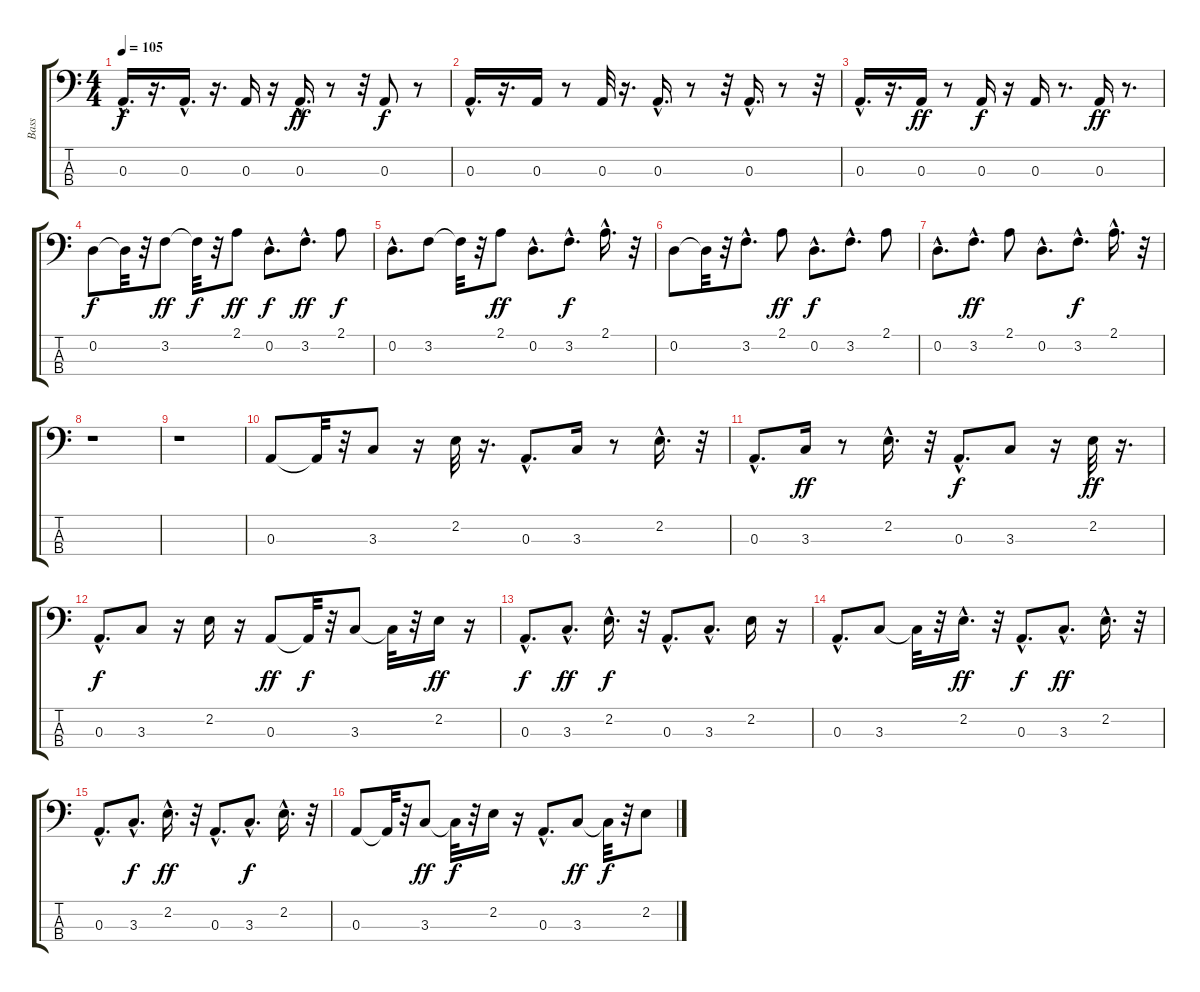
\track ("Bass" "Bass") {instrument electricbassfinger}
\staff {score tabs}
\tuning (G2 D2 A1 E1) {hide}
\ts (4 4)
\tempo 105
\clef f4
\ks c
0.3{hac}.16{d dy f} r.16{d} 0.3{hac}.16{d} r.16{d} 0.3.16 r.16 0.3{hac}.16{d dy ff} r.8 r.32 0.3.8{dy f} r.8 |
0.3{hac}.16{d} r.16{d} 0.3.16 r.8 0.3.32 r.16{d} 0.3{hac}.16{d} r.8 r.32 0.3{hac}.16{d} r.8 r.32 |
0.3{hac}.16{d} r.16{d} 0.3.16{dy ff} r.8 0.3.16{dy f} r.16 0.3.16 r.8{d} 0.3.16{dy ff} r.8{d} |
0.2.8{dy f} 0.2{t}.32 r.32 3.2.8{dy ff} 3.2{t}.32{dy f} r.32 2.1.8{dy ff} 0.2{hac}.8{d dy f} 3.2{hac}.8{d dy ff} 2.1.8{dy f} |
0.2{hac}.8{d} 3.2.8 3.2{t}.32 r.32 2.1.8{dy ff} 0.2{hac}.8{d} 3.2{hac}.8{d dy f} 2.1{hac}.16{d} r.32 |
0.2.8 0.2{t}.32 r.32 3.2{hac}.8{d} 2.1.8{dy ff} 0.2{hac}.8{d dy f} 3.2{hac}.8{d} 2.1.8 |
0.2{hac}.8{d} 3.2{hac}.8{d dy ff} 2.1.8 0.2{hac}.8{d} 3.2{hac}.8{d dy f} 2.1{hac}.16{d} r.32 |
r.1 |
r.1 |
0.3.8 0.3{t}.32 r.32 3.3.8 r.16 2.2.32 r.16{d} 0.3{hac}.8{d} 3.3.16 r.8 2.2{hac}.16{d} r.32 |
0.3{hac}.8{d} 3.3.16{dy ff} r.8 2.2{hac}.16{d} r.32 0.3{hac}.8{d dy f} 3.3.8 r.16 2.2.32{dy ff} r.16{d} |
0.3{hac}.8{d dy f} 3.3.8 r.16 2.2.16 r.16 0.3.8{dy ff} 0.3{t}.32{dy f} r.32 3.3.8 3.3{t}.32 r.32 2.2.16{dy ff} r.16 |
0.3{hac}.8{d dy f} 3.3{hac}.8{d dy ff} 2.2{hac}.16{d dy f} r.32 0.3{hac}.8{d} 3.3{hac}.8{d} 2.2.16 r.16 |
0.3{hac}.8{d} 3.3.8 3.3{t}.32 r.32 2.2{hac}.16{d dy ff} r.32 0.3{hac}.8{d dy f} 3.3{hac}.8{d dy ff} 2.2{hac}.16{d} r.32 |
0.3{hac}.8{d} 3.3{hac}.8{d dy f} 2.2{hac}.16{d dy ff} r.32 0.3{hac}.8{d} 3.3{hac}.8{d dy f} 2.2{hac}.16{d} r.32 |
0.3.8 0.3{t}.32 r.32 3.3.8{dy ff} 3.3{t}.32{dy f} r.32 2.2.16 r.16 0.3{hac}.8{d} 3.3.8{dy ff} 3.3{t}.32{dy f} r.32 2.2.8
